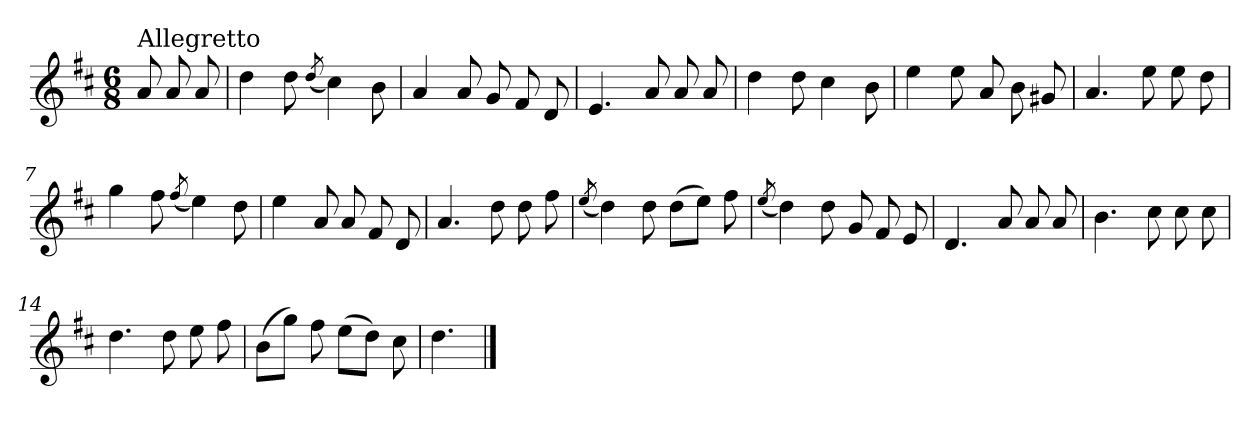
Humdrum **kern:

**kern
*part1
*staff1
*clefG2
*k[f#c#]
*D:
*M6/8
=
!LO:TX:a:t=Allegretto
8a/
8a/
8a/
=1
4dd\
8dd\
(<8qdd/
4cc#\)
8b\
=2
4a/
8a/
8g/
8f#/
8d/
=3
4.e/
8a/
8a/
8a/
=4
4dd\
8dd\
4cc#\
8b\
=5
4ee\
8ee\
8a/
8b\
8g#X/
!!LO:LB:g=z
=6
4.a/
8ee\
8ee\
8dd\
=7
4gg\
8ff#\
(<8qff#/
4ee\)
8dd\
=8
4ee\
8a/
8a/
8f#/
8d/
=9
4.a/
8dd\
8dd\
8ff#\
=10
(<8qee/
4dd\)
8dd\
(>8dd\L
8ee\J)
8ff#\
=11
(<8qee/
4dd\)
8dd\
8g/
8f#/
8e/
!!LO:LB:g=z
=12
4.d/
8a/
8a/
8a/
=13
4.b\
8cc#\
8cc#\
8cc#\
=14
4.dd\
8dd\
8ee\
8ff#\
=15
(>8b\L
8gg\J)
8ff#\
(>8ee\L
8dd\J)
8cc#\
=16
4.dd\
==
*-
